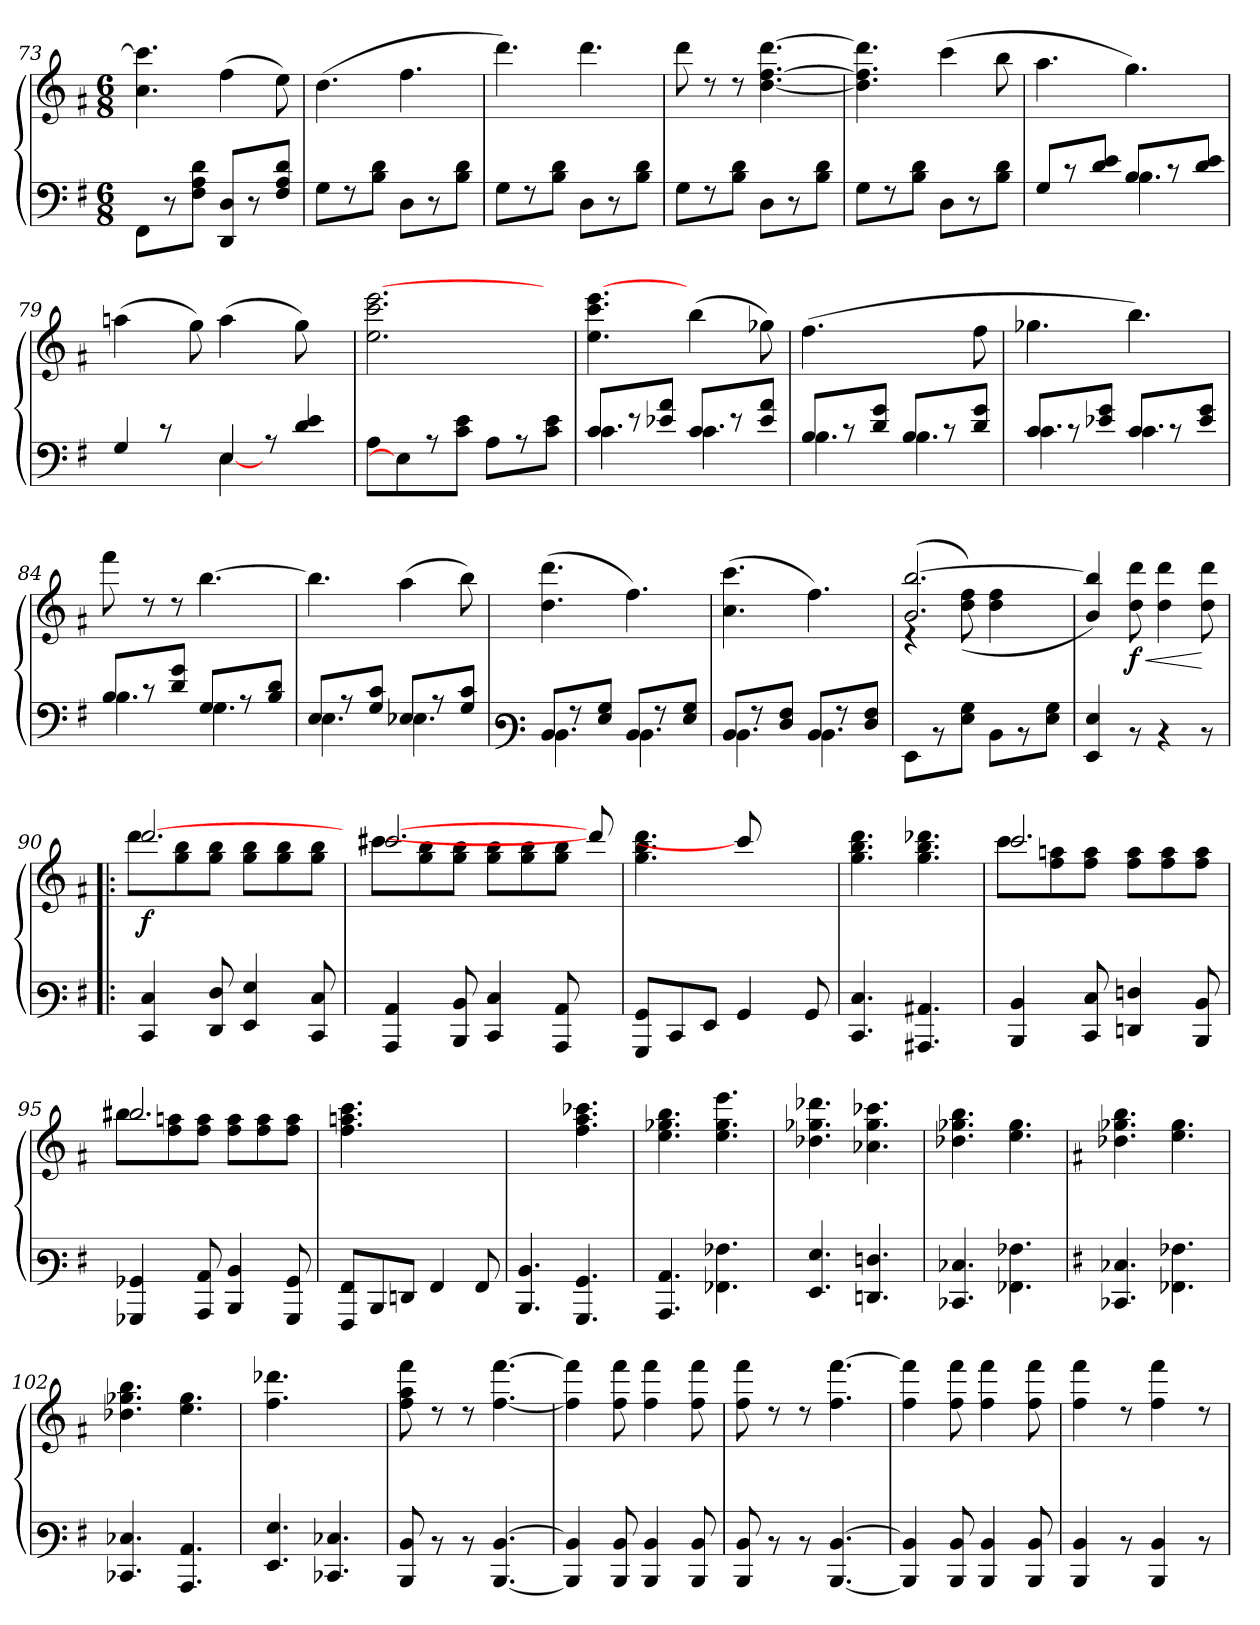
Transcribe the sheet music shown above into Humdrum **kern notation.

**kern	**kern	**dynam
*part1	*part1	*part1
*staff2	*staff1	*staff1/2
*clefF4	*clefG3	*
*k[f#]	*k[f#]	*
*M6/8	*M6/8	*
=73	=73	=73
8FF#\L	4.a\ 4.aa\]	.
8r	.	.
8F#\ 8A\ 8d\J	.	.
8DD/ 8D/L	(>4dd\	.
8r	.	.
8F#/ 8A/ 8d/J	8cc\)	.
=74	=74	=74
8G\L	(>4.b\	.
8rF	.	.
8B\ 8d\J	.	.
8D\L	4.dd\	.
8r	.	.
8B\ 8d\J	.	.
=75	=75	=75
8G\L	4.bb\)	.
8rF	.	.
8B\ 8d\J	.	.
8D\L	4.bb\	.
8r	.	.
8B\ 8d\J	.	.
=76	=76	=76
8G\L	8bb\	.
8rF	8rb	.
8B\ 8d\J	8rb	.
8D\L	[<4.b\ [>4.dd\ [>4.bb\	.
8r	.	.
8B\ 8d\J	.	.
=77	=77	=77
8G\L	4.b\] 4.dd\] 4.bb\]	.
8rF	.	.
8B\ 8d\J	.	.
8D\L	(>4aa\	.
8r	.	.
8B\ 8d\J	8gg\	.
=78	=78	=78
*^	*	*
8G/L	4.ryy	4.ff#\	.
8rc	.	.	.
8d/ 8e/J	.	.	.
8B/L	4.B\	4.ee\)	.
8rc	.	.	.
8d/ 8e/J	.	.	.
!!LO:LB:g=z
=79	=79	=79	=79
4G/	2ryy	(>4ffn\	.
8rc	.	8ryy	.
8ryy	.	8ee\)	.
4E/	[4E\	(>4ff\	.
8rA	4.ryy	8ryy	.
4d/ 4e/	.	8ee\)	.
.	.	8ryy	.
*v	*v	*	*
=80	=80	=80
8A\L	2.cc\ 2.aa\ [>2.ccc\	.
8E\]	.	.
8rA	.	.
8c\ 8e\J	.	.
8A\L	.	.
8rA	.	.
8c\ 8e\J	8ryy	.
=81	=81	=81
*^	*	*
8c/L	4.c\	4.cc\ 4.aa\ [4.ccc\	.
8re	.	.	.
8e-X/ 8a/J	.	.	.
8c/L	4.c\	(>4gg\	.
8re	.	.	.
8e-/ 8a/J	.	8ee-X\)	.
=82	=82	=82	=82
8B/L	4.B\	(>4.dd\	.
8rc	.	.	.
8d/ 8g/J	.	.	.
8B/L	4.B\	4ryy	.
8rc	.	.	.
8d/ 8g/J	.	8dd\	.
=83	=83	=83	=83
8c/L	4.c\	4.ee-X\	.
8rc	.	.	.
8e-X/ 8g/J	.	.	.
8c/L	4.c\	4.gg\)	.
8rc	.	.	.
8e-/ 8g/J	.	.	.
=84	=84	=84	=84
8B/L	4.B\	8ddd\	.
8rc	.	8rb	.
8d/ 8g/J	.	8rb	.
8G/L	4.G\	[>4.gg\	.
8rA	.	.	.
8B/ 8d/J	.	.	.
=85	=85	=85	=85
8E/L	4.E\	4.gg\]	.
8rA	.	.	.
8G/ 8c/J	.	.	.
8E-X/L	4.E-X\	(>4ff#\	.
8rA	.	.	.
8G/ 8c/J	.	8gg\)	.
!!LO:LB:g=z
=86	=86	=86	=86
*clefF3	*	*	*
8D/L	4.D\	(>4.b\ 4.bb\	.
8r	.	.	.
8G/ 8B/J	.	.	.
8D/L	4.D\	4.dd\)	.
8r	.	.	.
8G/ 8B/J	.	.	.
=87	=87	=87	=87
8D/L	4.D\	(>4.a\ 4.aa\	.
8r	.	.	.
8F#/ 8A/J	.	.	.
8D/L	4.D\	4.dd\)	.
8r	.	.	.
8F#/ 8A/J	.	.	.
*v	*v	*	*
=88	=88	=88
*	*^	*
8GG\L	(<2.g/ [>2.gg/	4rB	.
8rD	.	.	.
8G\ 8B\J	.	(<8b\ 8dd\)	.
8D\L	.	4b\ 4dd\	.
8rD	.	.	.
8G\ 8B\J	.	8ryy	.
*	*v	*v	*
=89	=89	=89
4GG/ 4G/	4g/ 4gg/])	.
!	!	!LO:HP:b
!	!	!LO:DY:n=1:b
8rD	8b\ 8bb\	< f
4rD	4b\ 4bb\	.
8rD	8b\ 8bb\	[
=90!|:	=90!|:	=90!|:
*	*^	*
!	!	!	!LO:DY:b
4EE/ 4E/	[2.bb/	8bb\L	f
.	.	8ee\ 8gg\	.
8FF#/ 8F#/	.	8ee\ 8gg\J	.
4GG/ 4G/	.	8ee\ 8gg\L	.
.	.	8ee\ 8gg\	.
8EE/ 8E/	.	8ee\ 8gg\J	.
=91	=91	=91	=91
4CC/ 4C/	[2.aa#/	8aa#X\L	.
.	.	8ee\ 8gg\	.
8DD/ 8D/	.	8ee\ 8gg\J	.
4EE/ 4E/	.	8ee\ 8gg\L	.
.	.	8ee\ 8gg\	.
8CC/ 8C/	.	8ee\ 8gg\J	.
8ryy	8bb/]	8ryy	.
*	*v	*v	*
=92	=92	=92
8BBB/ 8BB/L	4.ee\ 4.gg\ 4.bb\	.
8EE/	.	.
8GG/J	.	.
4BB/	8aa#/]	.
.	4ryy	.
8BB/	.	.
!!LO:LB:g=z
=93	=93	=93
4.EE/ 4.E/	4.ee\ 4.gg\ 4.bb\	.
4.CC#X/ 4.C#X/	4.ee\ 4.gg\ 4.bb-X\	.
=94	=94	=94
*	*^	*
4DD/ 4D/	2.aa/	8aa\L	.
.	.	8dd\ 8ffn\	.
8EE/ 8E/	.	8dd\ 8ff\J	.
4FFn/ 4Fn/	.	8dd\ 8ff\L	.
.	.	8dd\ 8ff\	.
8DD/ 8D/	.	8dd\ 8ff\J	.
=95	=95	=95	=95
4BBB-X/ 4BB-X/	2.gg#/	8gg#X\L	.
.	.	8dd\ 8ffn\	.
8CC/ 8C/	.	8dd\ 8ff\J	.
4DD/ 4D/	.	8dd\ 8ff\L	.
.	.	8dd\ 8ff\	.
8BBB-/ 8BB-/	.	8dd\ 8ff\J	.
*	*v	*v	*
=96	=96	=96
8AAA/ 8AA/L	4.dd\ 4.ffn\ 4.aa\	.
8DD/	.	.
8FFn/J	.	.
4AA/	4.ryy	.
8AA/	.	.
=97	=97	=97
4.DD/ 4.D/	4.ryy	.
4.BBB/ 4.BB/	4.dd\ 4.ff#\ 4.aa-X\	.
=98	=98	=98
4.CC/ 4.C/	4.cc\ 4.ee-X\ 4.gg\	.
4.AA-X\ 4.A-X\	4.cc\ 4.ee-\ 4.ccc\	.
=99	=99	=99
4.GG/ 4.G/	4.b-X\ 4.ee-X\ 4.bb-X\	.
4.FFn/ 4.Fn/	4.a-X\ 4.ee-\ 4.aa-X\	.
=100	=100	=100
4.EE-X/ 4.E-X/	4.b-X\ 4.ee-X\ 4.gg\	.
4.AA-X\ 4.A-X\	4.cc\ 4.ee-\	.
!!LO:PB:g=z
=101	=101	=101
*k[f#]	*k[f#]	*
4.EE-X/ 4.E-X/	4.b-X\ 4.ee-X\ 4.gg\	.
4.AA-X\ 4.A-X\	4.cc\ 4.ee-\	.
=102	=102	=102
4.EE-X/ 4.E-X/	4.b-X\ 4.ee-X\ 4.gg\	.
4.CC/ 4.C/	4.cc\ 4.ee-\	.
=103	=103	=103
4.GG/ 4.G/	4.dd\ 4.bb-X\	.
4.EE-X/ 4.E-X/	4.ryy	.
=104	=104	=104
8DD/ 8D/	8dd\ 8ff#\ 8ddd\	.
8rD	8rb	.
8rD	8rb	.
[<4.DD/ [>4.D/	[<4.dd\ [>4.ddd\	.
=105	=105	=105
4DD/] 4D/]	4dd\] 4ddd\]	.
8DD/ 8D/	8dd\ 8ddd\	.
4DD/ 4D/	4dd\ 4ddd\	.
8DD/ 8D/	8dd\ 8ddd\	.
=106	=106	=106
8DD/ 8D/	8dd\ 8ddd\	.
8rD	8rb	.
8rD	8rb	.
[<4.DD/ [>4.D/	4.dd\ [>4.ddd\	.
=107	=107	=107
4DD/] 4D/]	4dd\ 4ddd\]	.
8DD/ 8D/	8dd\ 8ddd\	.
4DD/ 4D/	4dd\ 4ddd\	.
8DD/ 8D/	8dd\ 8ddd\	.
=108	=108	=108
4DD/ 4D/	4dd\ 4ddd\	.
8rD	8rb	.
4DD/ 4D/	4dd\ 4ddd\	.
8rD	8rb	.
=	=	=
*-	*-	*-
